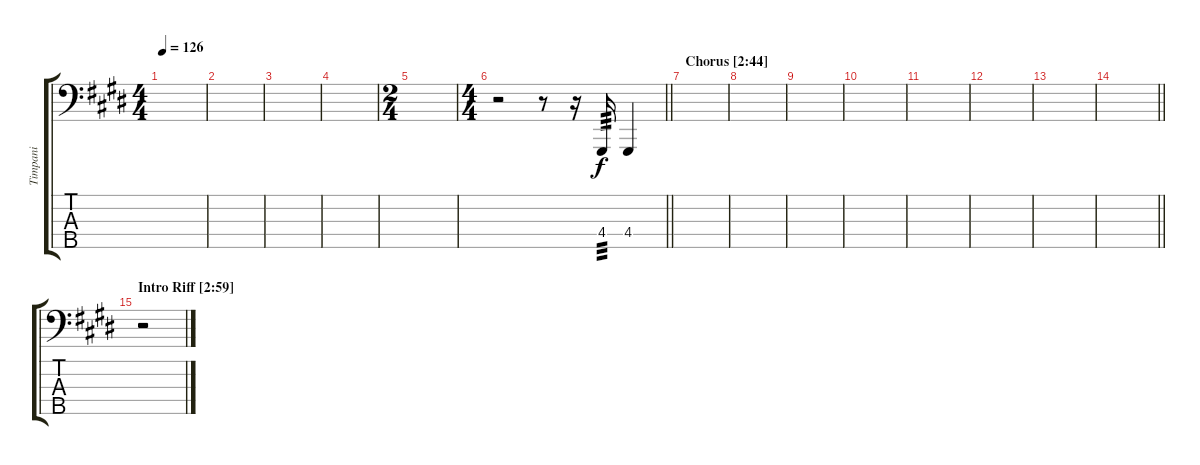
\track ("Timpani" "Timpani") {instrument timpani}
\staff {score tabs}
\tuning (G2 D2 A1 E1 B0) {hide}
\ts (4 4)
\tempo 126
\clef f4
\ks c#minor
|
|
|
|
\ts (2 4)
|
\ts (4 4)
\barLineRight lightlight
r.2 r.8 r.16 4.4.16{tp 3} 4.4.4 |
\section ("" "Chorus [2:44]")
|
|
|
|
|
|
|
\barLineRight lightlight
|
\section ("" "Intro Riff [2:59]")
r.2
